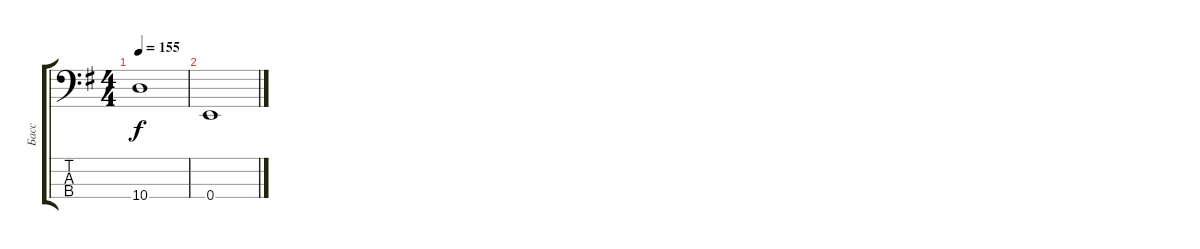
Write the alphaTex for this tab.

\track ("Басс" "Басс") {instrument electricbassfinger}
\staff {score tabs}
\tuning (G2 D2 A1 E1) {hide}
\ts (4 4)
\tempo 155
\clef f4
\ks eminor
10.4{t}.1{dy f} |
0.4.1
